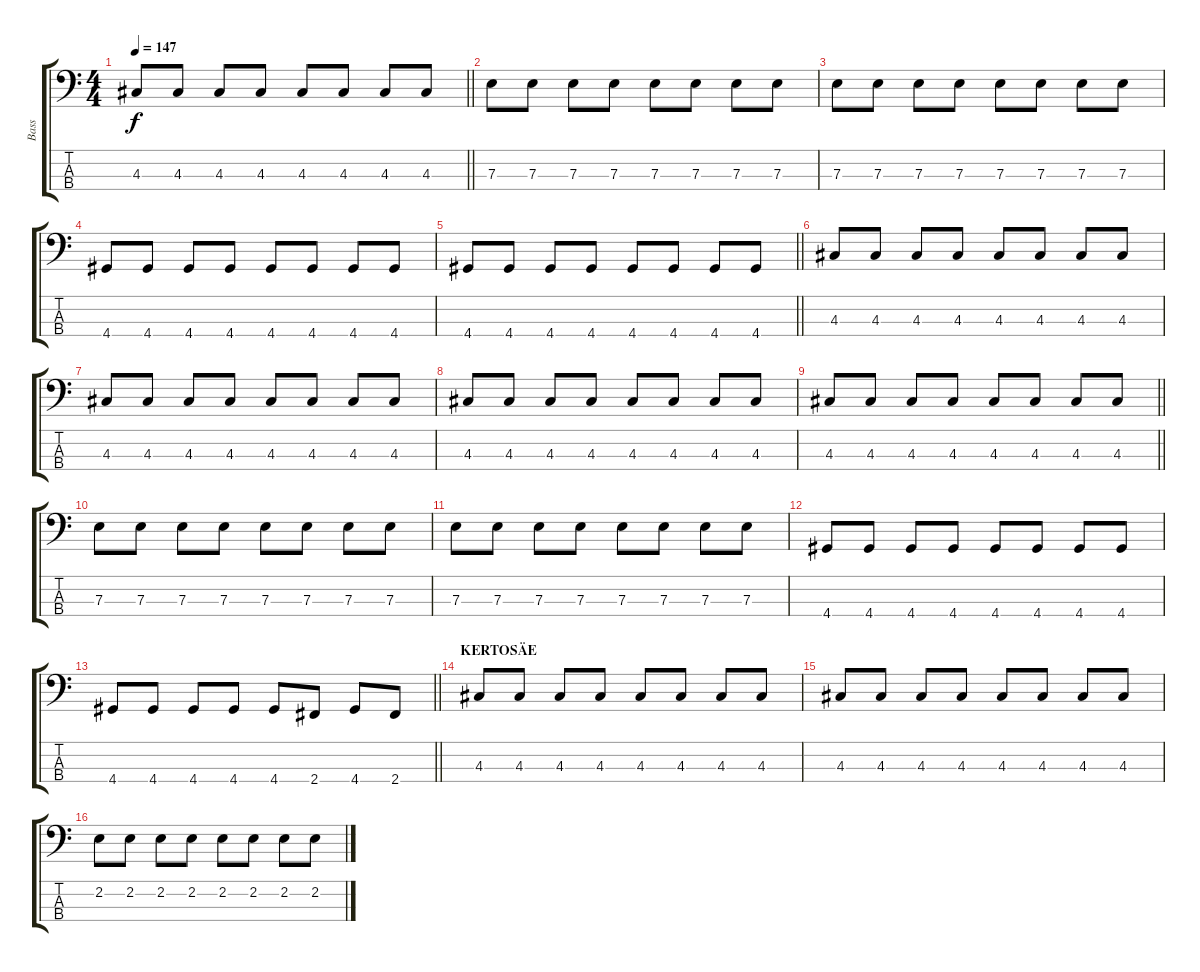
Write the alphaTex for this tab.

\track ("Bass" "Bass") {instrument electricbassfinger}
\staff {score tabs}
\tuning (G2 D2 A1 E1) {hide}
\ts (4 4)
\tempo 147
\clef f4
\barLineRight lightlight
\ks c
4.3.8{dy f} 4.3.8 4.3.8 4.3.8 4.3.8 4.3.8 4.3.8 4.3.8 |
7.3.8 7.3.8 7.3.8 7.3.8 7.3.8 7.3.8 7.3.8 7.3.8 |
7.3.8 7.3.8 7.3.8 7.3.8 7.3.8 7.3.8 7.3.8 7.3.8 |
4.4.8 4.4.8 4.4.8 4.4.8 4.4.8 4.4.8 4.4.8 4.4.8 |
\barLineRight lightlight
4.4.8 4.4.8 4.4.8 4.4.8 4.4.8 4.4.8 4.4.8 4.4.8 |
4.3.8 4.3.8 4.3.8 4.3.8 4.3.8 4.3.8 4.3.8 4.3.8 |
4.3.8 4.3.8 4.3.8 4.3.8 4.3.8 4.3.8 4.3.8 4.3.8 |
4.3.8 4.3.8 4.3.8 4.3.8 4.3.8 4.3.8 4.3.8 4.3.8 |
\barLineRight lightlight
4.3.8 4.3.8 4.3.8 4.3.8 4.3.8 4.3.8 4.3.8 4.3.8 |
7.3.8 7.3.8 7.3.8 7.3.8 7.3.8 7.3.8 7.3.8 7.3.8 |
7.3.8 7.3.8 7.3.8 7.3.8 7.3.8 7.3.8 7.3.8 7.3.8 |
4.4.8 4.4.8 4.4.8 4.4.8 4.4.8 4.4.8 4.4.8 4.4.8 |
\barLineRight lightlight
4.4.8 4.4.8 4.4.8 4.4.8 4.4.8 2.4.8 4.4.8 2.4.8 |
\section ("" "KERTOSÄE")
4.3.8 4.3.8 4.3.8 4.3.8 4.3.8 4.3.8 4.3.8 4.3.8 |
4.3.8 4.3.8 4.3.8 4.3.8 4.3.8 4.3.8 4.3.8 4.3.8 |
2.2.8 2.2.8 2.2.8 2.2.8 2.2.8 2.2.8 2.2.8 2.2.8
